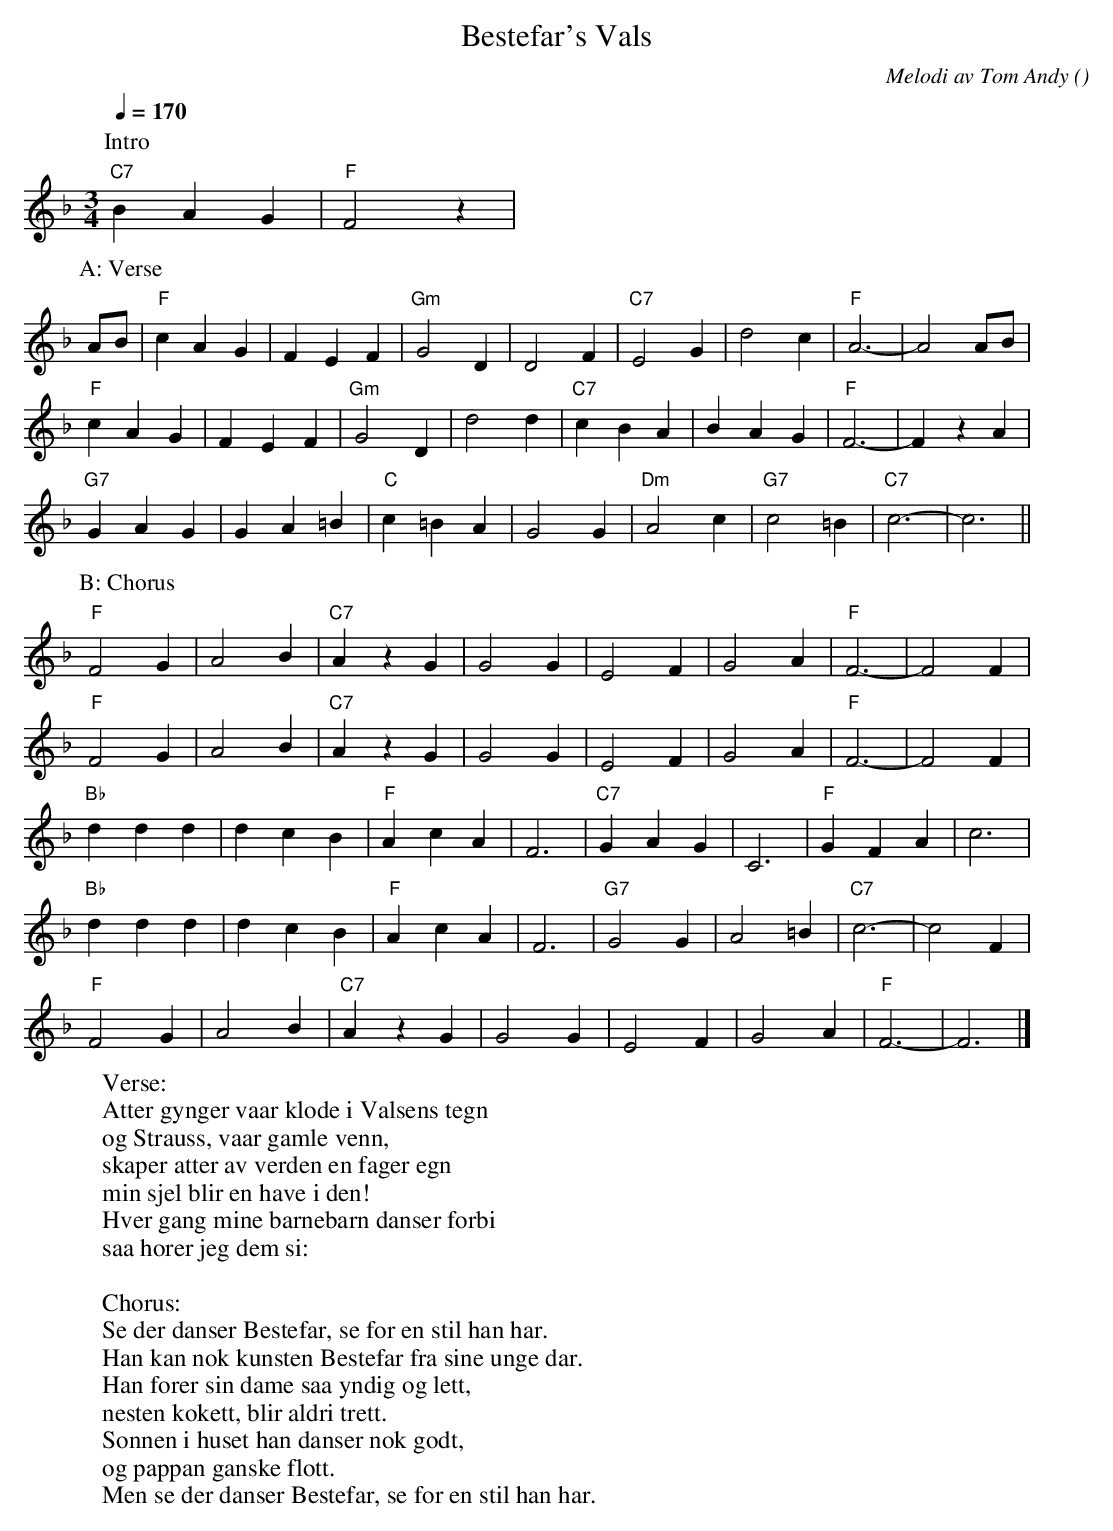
X:1
T:Bestefar's Vals
O:
C:Melodi av Tom Andy
L:1/4
M:3/4
Q:1/4=170
K:F
P:Intro
"C7"B A G | "F"F2 z |
P:A: Verse
A/2B/ | "F"c A G | F E F | "Gm"G2 D | D2 F | "C7"E2 G | d2 c | "F"A3- | A2 A/2B/ |
 "F"c A G | F E F | "Gm"G2 D | d2 d | "C7"c B A | B A G | "F"F3- | F z A |
"G7"G A G | G A =B | "C"c =B A | G2 G | "Dm"A2 c | "G7"c2 =B | "C7"c3- | c3 ||
P:B: Chorus
"F"F2 G | A2 B | "C7"A z G | G2 G | E2 F | G2 A | "F"F3- | F2 F |
"F"F2 G | A2 B | "C7"A z G | G2 G | E2 F | G2 A | "F"F3- | F2 F |
"Bb"d d d | d c B | "F"A c A | F3 | "C7"G A G | C3 | "F"G F A | c3 |
"Bb"d d d | d c B | "F"A c A | F3 | "G7"G2 G | A2 =B | "C7"c3- | c2 F |
"F"F2 G | A2 B | "C7"A z G | G2 G | E2 F | G2 A | "F"F3- | F3 |]
W:Verse:
W:Atter gynger vaar klode i Valsens tegn
W:og Strauss, vaar gamle venn,
W:skaper atter av verden en fager egn
W:min sjel blir en have i den!
W:Hver gang mine barnebarn danser forbi
W:saa h\orer jeg dem si:
W:
W:Chorus:
W:Se der danser Bestefar, se for en stil han har.
W:Han kan nok kunsten Bestefar fra sine unge dar.
W:Han f\orer sin dame saa yndig og lett,
W:nesten kokett, blir aldri trett.
W:S\onnen i huset han danser nok godt,
W:og pappan ganske flott.
W:Men se der danser Bestefar, se for en stil han har.
